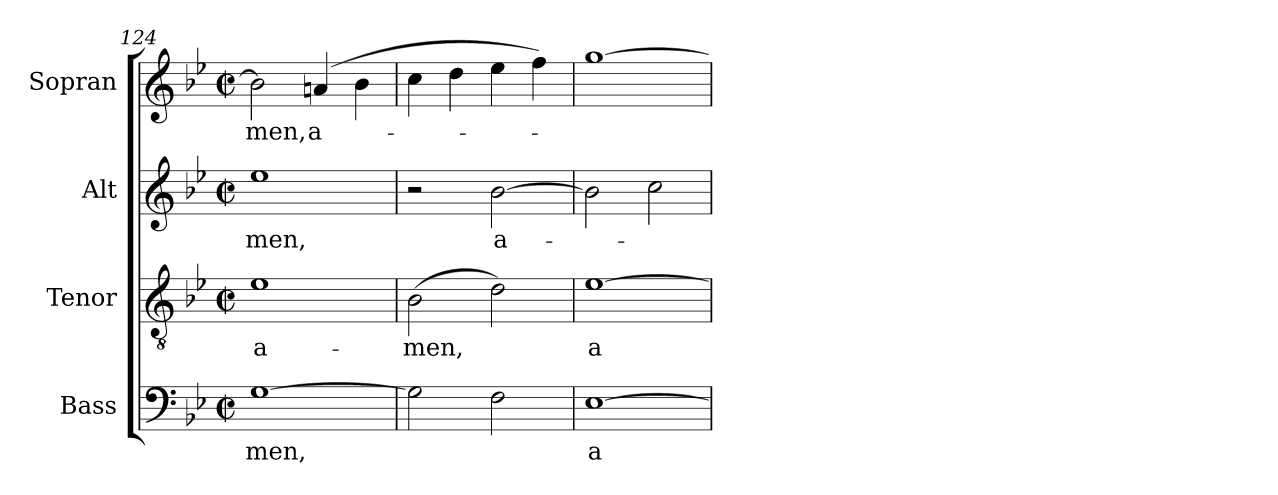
**kern	**text	**kern	**text	**kern	**text	**kern	**text
*part4	*part4	*part3	*part3	*part2	*part2	*part1	*part1
*staff4	*staff4	*staff3	*staff3	*staff2	*staff2	*staff1	*staff1
*I"Bass	*	*I"Tenor	*	*I"Alt	*	*I"Sopran	*
*I'B.	*	*I'T.	*	*I'A.	*	*I'S.	*
*clefF4	*	*clefGv2	*	*clefG2	*	*clefG2	*
*k[b-e-]	*	*k[b-e-]	*	*k[b-e-]	*	*k[b-e-]	*
*B-:	*	*B-:	*	*B-:	*	*B-:	*
*M2/2	*	*M2/2	*	*M2/2	*	*M2/2	*
*met(c|)	*	*met(c|)	*	*met(c|)	*	*met(c|)	*
=124	=124	=124	=124	=124	=124	=124	=124
!	!LO:LY:b	!	!LO:LY:b	!	!LO:LY:b	!	!LO:LY:b
[1G	-men,	1e-	a-	1ee-	-men,	2b-\]	-men,
!	!	!	!	!	!	!	!LO:LY:b
.	.	.	.	.	.	(4an/	a-
.	.	.	.	.	.	4b-\	.
=125	=125	=125	=125	=125	=125	=125	=125
!	!	!	!LO:LY:b	!	!	!	!
2G\]	.	(>2B-\	-men,	2r	.	4cc\	.
.	.	.	.	.	.	4dd\	.
!	!	!	!	!	!LO:LY:b	!	!
2F\	.	2d\)	.	[2b-\	a-	4ee-\	.
.	.	.	.	.	.	4ff\)	.
=126	=126	=126	=126	=126	=126	=126	=126
!	!LO:LY:b	!	!LO:LY:b	!	!	!	!
[1E-	a-	[1e-	a-	2b-\]	.	[1gg	.
.	.	.	.	2cc\	.	.	.
=	=	=	=	=	=	=	=
*-	*-	*-	*-	*-	*-	*-	*-
